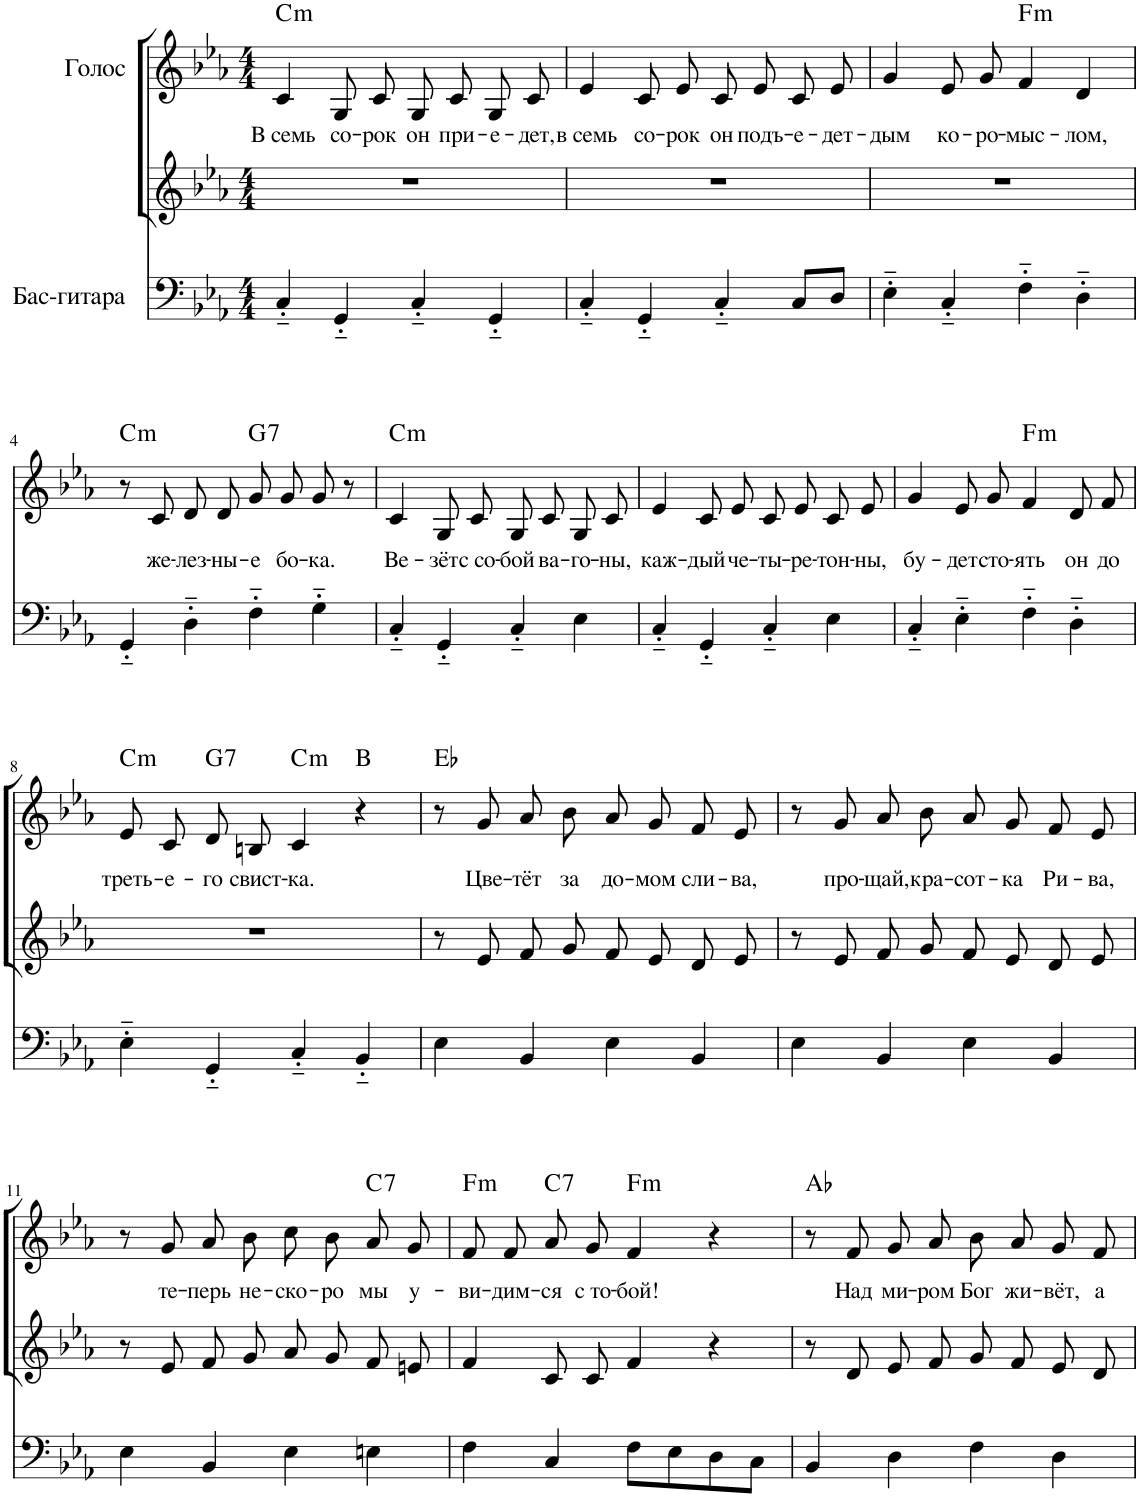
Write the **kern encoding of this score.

**kern	**kern	**kern	**text	**harte
*part3	*part2	*part1	*part1	*part1
*staff3	*staff2	*staff1	*staff1	*
*I"Бас-гитара	*I"Голос	*I"Голос	*	*
*clefF4	*clefG2	*clefG2	*	*
*Trd7c12	*Trd4c7	*	*	*
*k[b-e-a-]	*k[b-e-a-]	*k[b-e-a-]	*	*
*M4/4	*M4/4	*M4/4	*	*
=1	=1	=1	=1	=1
!	!	!	!LO:LY:b	!LO:H:kt=m
4C'~/	1r	4c/	В семь	C:min
!	!	!	!LO:LY:b	!
4GG'~/	.	8G/L	со-	.
!	!	!	!LO:LY:b	!
.	.	8c/J	-рок	.
!	!	!	!LO:LY:b	!
4C'~/	.	8G/L	он	.
!	!	!	!LO:LY:b	!
.	.	8c/J	при-	.
!	!	!	!LO:LY:b	!
4GG'~/	.	8G/L	-е-	.
!	!	!	!LO:LY:b	!
.	.	8c/J	-дет,	.
=2	=2	=2	=2	=2
!	!	!	!LO:LY:b	!
4C'~/	1r	4e-/	в семь	.
!	!	!	!LO:LY:b	!
4GG'~/	.	8c/L	со-	.
!	!	!	!LO:LY:b	!
.	.	8e-/J	-рок	.
!	!	!	!LO:LY:b	!
4C'~/	.	8c/L	он	.
!	!	!	!LO:LY:b	!
.	.	8e-/J	подъ-	.
!	!	!	!LO:LY:b	!
8C/L	.	8c/L	-е-	.
!	!	!	!LO:LY:b	!
8D/J	.	8e-/J	-дет-	.
=3	=3	=3	=3	=3
!	!	!	!LO:LY:b	!
4E-'~\	1r	4g/	-дым	.
!	!	!	!LO:LY:b	!
4C'~/	.	8e-/L	ко-	.
!	!	!	!LO:LY:b	!
.	.	8g/J	-ро-	.
!	!	!	!LO:LY:b	!LO:H:kt=m
4F'~\	.	4f/	-мыс-	F:min
!	!	!	!LO:LY:b	!
4D'~\	.	4d/	-лом,	.
!!LO:LB:g=z
=4	=4	=4	=4	=4
!	!	!	!	!LO:H:kt=m
4GG'~/	1r	8r	.	C:min
!	!	!	!LO:LY:b	!
.	.	8c/	же-	.
!	!	!	!LO:LY:b	!
4D'~\	.	8d/L	-лез-	.
!	!	!	!LO:LY:b	!
.	.	8d/J	-ны-	.
!	!	!	!LO:LY:b	!LO:H:kt=7
4F'~\	.	8g/L	-е	G:7
!	!	!	!LO:LY:b	!
.	.	8g/J	бо-	.
!	!	!	!LO:LY:b	!
4G'~\	.	8g/	-ка.	.
.	.	8r	.	.
=5	=5	=5	=5	=5
!	!	!	!LO:LY:b	!LO:H:kt=m
4C'~/	1r	4c/	Ве-	C:min
!	!	!	!LO:LY:b	!
4GG'~/	.	8G/L	-зёт	.
!	!	!	!LO:LY:b	!
.	.	8c/J	с со-	.
!	!	!	!LO:LY:b	!
4C'~/	.	8G/L	-бой	.
!	!	!	!LO:LY:b	!
.	.	8c/J	ва-	.
!	!	!	!LO:LY:b	!
4E-\	.	8G/L	-го-	.
!	!	!	!LO:LY:b	!
.	.	8c/J	-ны,	.
=6	=6	=6	=6	=6
!	!	!	!LO:LY:b	!
4C'~/	1r	4e-/	каж-	.
!	!	!	!LO:LY:b	!
4GG'~/	.	8c/L	-дый	.
!	!	!	!LO:LY:b	!
.	.	8e-/J	че-	.
!	!	!	!LO:LY:b	!
4C'~/	.	8c/L	-ты-	.
!	!	!	!LO:LY:b	!
.	.	8e-/J	-ре-	.
!	!	!	!LO:LY:b	!
4E-\	.	8c/L	-тон-	.
!	!	!	!LO:LY:b	!
.	.	8e-/J	-ны,	.
=7	=7	=7	=7	=7
!	!	!	!LO:LY:b	!
4C'~/	1r	4g/	бу-	.
!	!	!	!LO:LY:b	!
4E-'~\	.	8e-/L	-дет	.
!	!	!	!LO:LY:b	!
.	.	8g/J	сто-	.
!	!	!	!LO:LY:b	!LO:H:kt=m
4F'~\	.	4f/	-ять	F:min
!	!	!	!LO:LY:b	!
4D'~\	.	8d/L	он	.
!	!	!	!LO:LY:b	!
.	.	8f/J	до	.
!!LO:LB:g=z
=8	=8	=8	=8	=8
!	!	!	!LO:LY:b	!LO:H:kt=m
4E-'~\	1r	8e-/L	треть-	C:min
!	!	!	!LO:LY:b	!
.	.	8c/J	-е-	.
!	!	!	!LO:LY:b	!LO:H:kt=7
4GG'~/	.	8d/L	-го	G:7
!	!	!	!LO:LY:b	!
.	.	8Bn/J	свист-	.
!	!	!	!LO:LY:b	!LO:H:kt=m
4C'~/	.	4c/	-ка.	C:min
4BB-'~/	.	4r	.	B:maj
=9	=9	=9	=9	=9
4E-\	8r	8r	.	Eb:maj
!	!	!	!LO:LY:b	!
.	8e-/	8g/	Цве-	.
!	!	!	!LO:LY:b	!
4BB-/	8f/L	8a-/L	-тёт	.
!	!	!	!LO:LY:b	!
.	8g/J	8b-/J	за	.
!	!	!	!LO:LY:b	!
4E-\	8f/L	8a-/L	до-	.
!	!	!	!LO:LY:b	!
.	8e-/J	8g/J	-мом	.
!	!	!	!LO:LY:b	!
4BB-/	8d/L	8f/L	сли-	.
!	!	!	!LO:LY:b	!
.	8e-/J	8e-/J	-ва,	.
=10	=10	=10	=10	=10
4E-\	8r	8r	.	.
!	!	!	!LO:LY:b	!
.	8e-/	8g/	про-	.
!	!	!	!LO:LY:b	!
4BB-/	8f/L	8a-/L	-щай,	.
!	!	!	!LO:LY:b	!
.	8g/J	8b-/J	кра-	.
!	!	!	!LO:LY:b	!
4E-\	8f/L	8a-/L	-сот-	.
!	!	!	!LO:LY:b	!
.	8e-/J	8g/J	-ка	.
!	!	!	!LO:LY:b	!
4BB-/	8d/L	8f/L	Ри-	.
!	!	!	!LO:LY:b	!
.	8e-/J	8e-/J	-ва,	.
!!LO:LB:g=z
=11	=11	=11	=11	=11
4E-\	8r	8r	.	.
!	!	!	!LO:LY:b	!
.	8e-/	8g/	те-	.
!	!	!	!LO:LY:b	!
4BB-/	8f/L	8a-/L	-перь	.
!	!	!	!LO:LY:b	!
.	8g/J	8b-/J	не-	.
!	!	!	!LO:LY:b	!
4E-\	8a-/L	8cc\L	-ско-	.
!	!	!	!LO:LY:b	!
.	8g/J	8b-\J	-ро	.
!	!	!	!LO:LY:b	!LO:H:kt=7
4En\	8f/L	8a-/L	мы	C:7
!	!	!	!LO:LY:b	!
.	8en/J	8g/J	у-	.
=12	=12	=12	=12	=12
!	!	!	!LO:LY:b	!LO:H:kt=m
4F\	4f/	8f/L	ви-	F:min
!	!	!	!LO:LY:b	!
.	.	8f/J	-дим-	.
!	!	!	!LO:LY:b	!LO:H:kt=7
4C/	8c/L	8a-/L	-ся	C:7
!	!	!	!LO:LY:b	!
.	8c/J	8g/J	с то-	.
!	!	!	!LO:LY:b	!LO:H:kt=m
8F\L	4f/	4f/	-бой!	F:min
8E-\	.	.	.	.
8D\	4r	4r	.	.
8C\J	.	.	.	.
=13	=13	=13	=13	=13
4BB-/	8r	8r	.	Ab:maj
!	!	!	!LO:LY:b	!
.	8d/	8f/	Над	.
!	!	!	!LO:LY:b	!
4D\	8e-/L	8g/L	ми-	.
!	!	!	!LO:LY:b	!
.	8f/J	8a-/J	-ром	.
!	!	!	!LO:LY:b	!
4F\	8g/L	8b-/L	Бог	.
!	!	!	!LO:LY:b	!
.	8f/J	8a-/J	жи-	.
!	!	!	!LO:LY:b	!
4D\	8e-/L	8g/L	-вёт,	.
!	!	!	!LO:LY:b	!
.	8d/J	8f/J	а	.
=	=	=	=	=
*-	*-	*-	*-	*-
